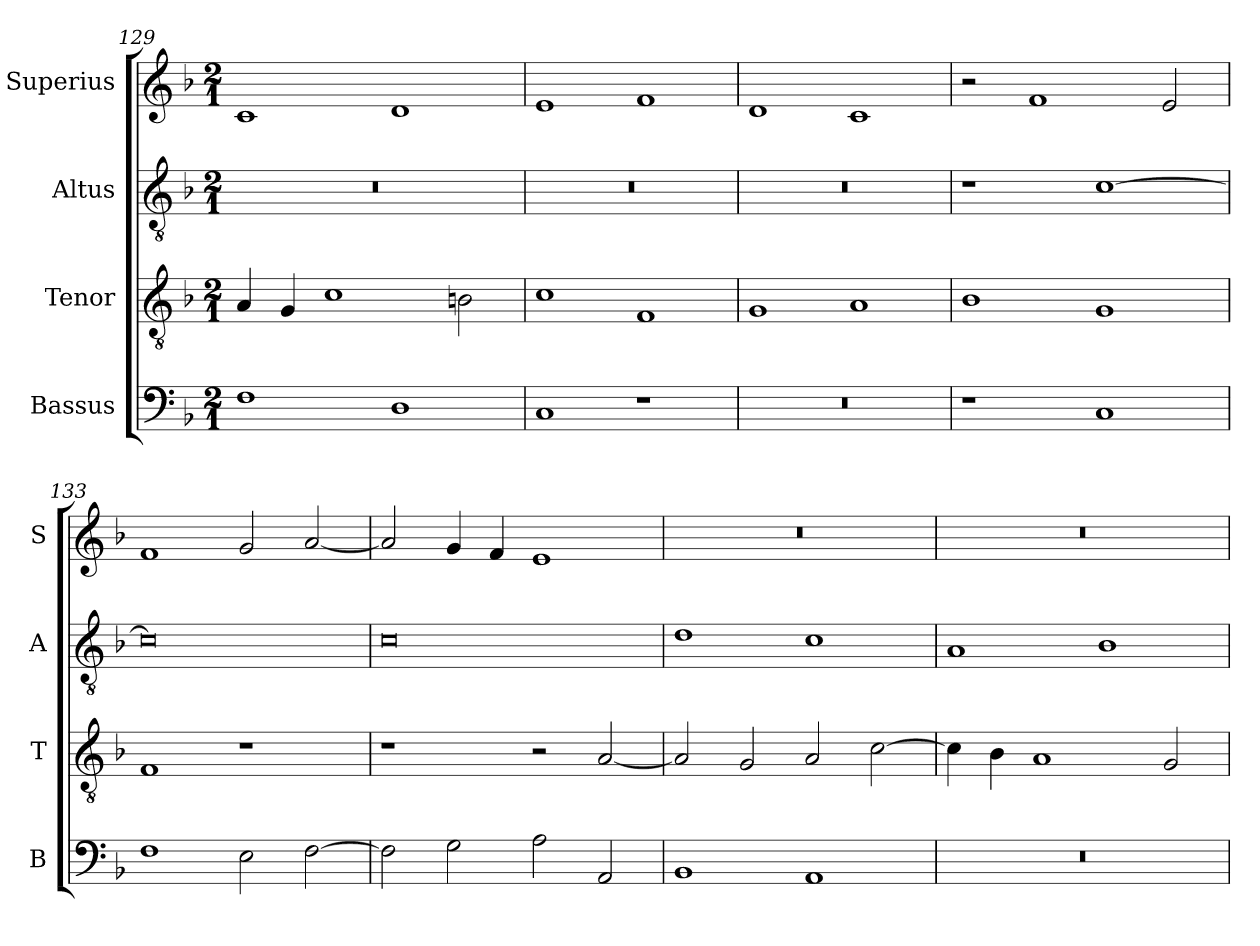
**kern	**kern	**kern	**kern
*part4	*part3	*part2	*part1
*staff4	*staff3	*staff2	*staff1
*I"Bassus	*I"Tenor	*I"Altus	*I"Superius
*I'B	*I'T	*I'A	*I'S
*clefF4	*clefGv2	*clefGv2	*clefG2
*k[b-]	*k[b-]	*k[b-]	*k[b-]
*M2/1	*M2/1	*M2/1	*M2/1
=129	=129	=129	=129
1F	4A/	0r	1c
.	4G/	.	.
.	1c	.	.
1D	.	.	1d
.	2Bn\	.	.
=130	=130	=130	=130
1C	1c	0r	1e
1r	1F	.	1f
=131	=131	=131	=131
0r	1G	0r	1d
.	1A	.	1c
=132	=132	=132	=132
1r	1B-	1r	2r
.	.	.	1f
1C	1G	[1c	.
.	.	.	2e/
=133	=133	=133	=133
1F	1F	0c]	1f
2E\	1r	.	2g/
[2F\	.	.	[2a/
=134	=134	=134	=134
2F\]	1r	0c	2a/]
2G\	.	.	4g/
.	.	.	4f/
2A\	2r	.	1e
2AA/	[2A/	.	.
=135	=135	=135	=135
1BB-	2A/]	1d	0r
.	2G/	.	.
1AA	2A/	1c	.
.	[2c\	.	.
=136	=136	=136	=136
0r	4c\]	1A	0r
.	4B-\	.	.
.	1A	.	.
.	.	1B-	.
.	2G/	.	.
=	=	=	=
*-	*-	*-	*-
